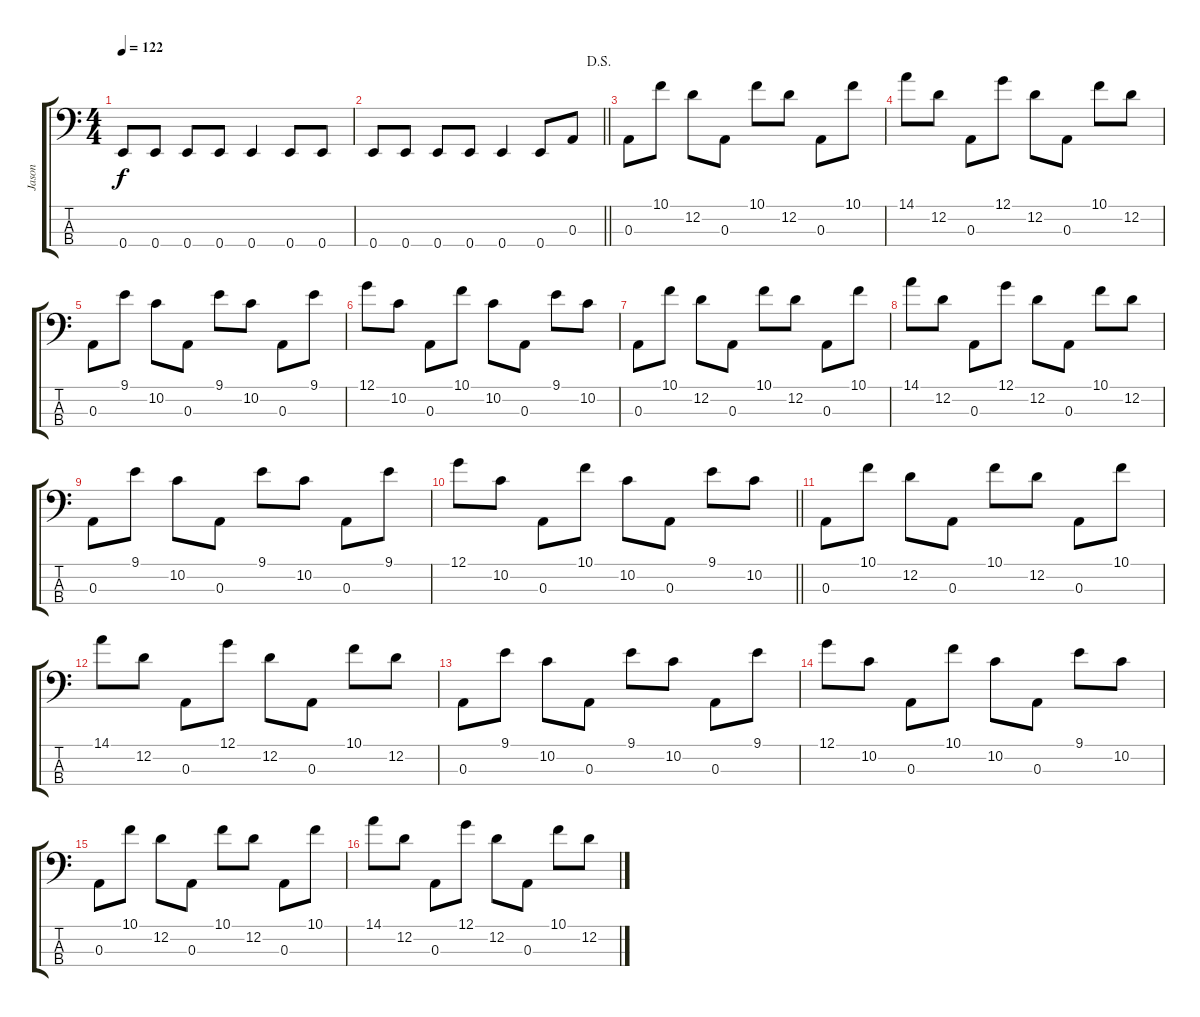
\track ("Jason" "Jason") {instrument electricbassfinger}
\staff {score tabs}
\tuning (G2 D2 A1 E1) {hide}
\ts (4 4)
\tempo 122
\clef f4
\ks aminor
0.4.8{dy f} 0.4.8 0.4.8 0.4.8 0.4.4 0.4.8 0.4.8 |
\jump dalsegno
\barLineRight lightlight
0.4.8 0.4.8 0.4.8 0.4.8 0.4.4 0.4.8 0.3.8 |
0.3.8 10.1.8 12.2.8 0.3.8 10.1.8 12.2.8 0.3.8 10.1.8 |
14.1.8 12.2.8 0.3.8 12.1.8 12.2.8 0.3.8 10.1.8 12.2.8 |
0.3.8 9.1.8 10.2.8 0.3.8 9.1.8 10.2.8 0.3.8 9.1.8 |
12.1.8 10.2.8 0.3.8 10.1.8 10.2.8 0.3.8 9.1.8 10.2.8 |
0.3.8 10.1.8 12.2.8 0.3.8 10.1.8 12.2.8 0.3.8 10.1.8 |
14.1.8 12.2.8 0.3.8 12.1.8 12.2.8 0.3.8 10.1.8 12.2.8 |
0.3.8 9.1.8 10.2.8 0.3.8 9.1.8 10.2.8 0.3.8 9.1.8 |
\barLineRight lightlight
12.1.8 10.2.8 0.3.8 10.1.8 10.2.8 0.3.8 9.1.8 10.2.8 |
0.3.8 10.1.8 12.2.8 0.3.8 10.1.8 12.2.8 0.3.8 10.1.8 |
14.1.8 12.2.8 0.3.8 12.1.8 12.2.8 0.3.8 10.1.8 12.2.8 |
0.3.8 9.1.8 10.2.8 0.3.8 9.1.8 10.2.8 0.3.8 9.1.8 |
12.1.8 10.2.8 0.3.8 10.1.8 10.2.8 0.3.8 9.1.8 10.2.8 |
0.3.8 10.1.8 12.2.8 0.3.8 10.1.8 12.2.8 0.3.8 10.1.8 |
14.1.8 12.2.8 0.3.8 12.1.8 12.2.8 0.3.8 10.1.8 12.2.8
